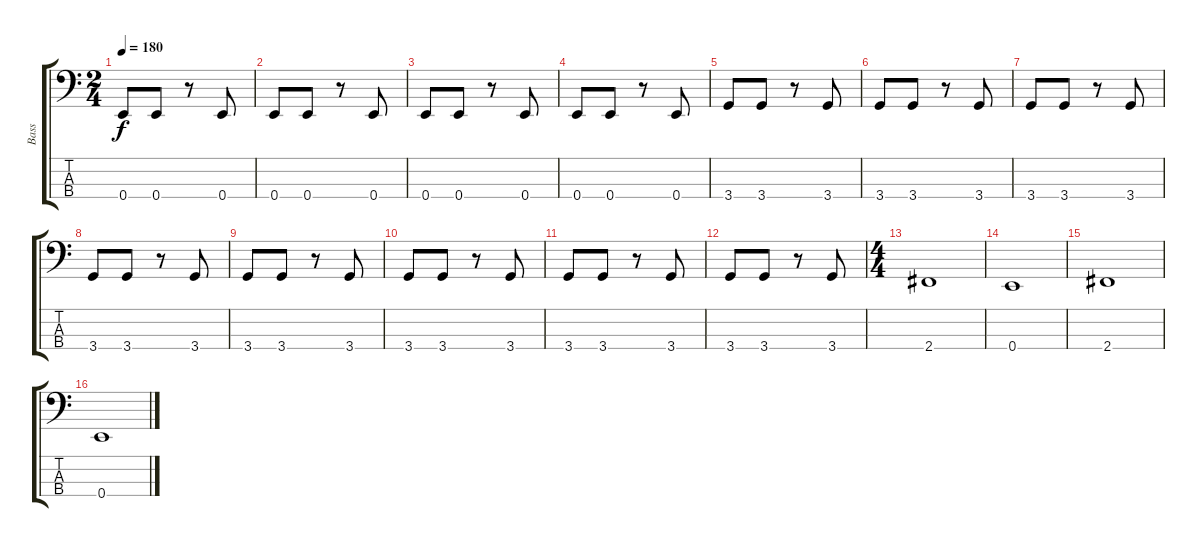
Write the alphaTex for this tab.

\track ("Bass" "Bass") {instrument electricbasspick}
\staff {score tabs}
\tuning (G2 D2 A1 E1) {hide}
\ts (2 4)
\tempo 180
\clef f4
\ks c
0.4.8{dy f} 0.4.8 r.8 0.4.8 |
0.4.8 0.4.8 r.8 0.4.8 |
0.4.8 0.4.8 r.8 0.4.8 |
0.4.8 0.4.8 r.8 0.4.8 |
3.4.8 3.4.8 r.8 3.4.8 |
3.4.8 3.4.8 r.8 3.4.8 |
3.4.8 3.4.8 r.8 3.4.8 |
3.4.8 3.4.8 r.8 3.4.8 |
3.4.8 3.4.8 r.8 3.4.8 |
3.4.8 3.4.8 r.8 3.4.8 |
3.4.8 3.4.8 r.8 3.4.8 |
3.4.8 3.4.8 r.8 3.4.8 |
\ts (4 4)
2.4.1 |
0.4.1 |
2.4.1 |
0.4.1
